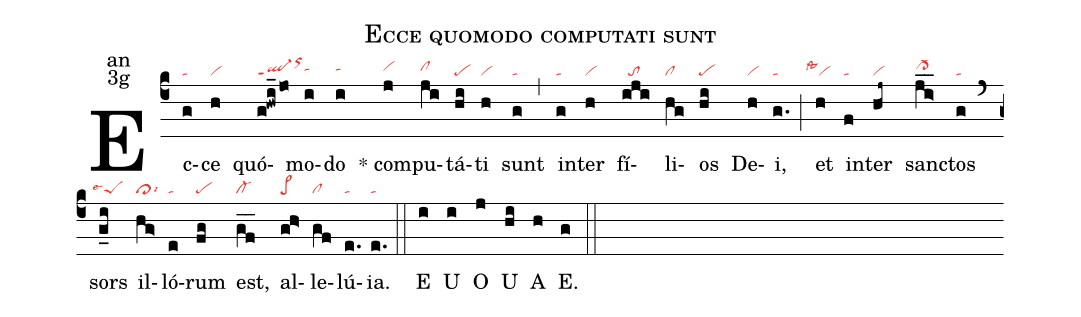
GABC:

name:Ecce quomodo computati sunt;
office-part:an;
mode:3g;
nabc-lines:1;
%%
(c4) Ec(g|ta)ce(h|vi) quó(g!hwi_/jo|ql-ppt1orhk)mo(i|tahh)do(i|tahh) <sp>*</sp> com(j|vihh)pu(ji|clhh)tá(hi|pe)ti(h|vi) sunt(g|ta) (,) in(g|ta)ter(h|vi) fí(iji|//to)li(hg|cl)os(hi|pe) De(h|vi)i,(g.|ta) (;) et(h|```vilssta1) in(f|ta)ter(hj~|vi) sanc(j_i>_|cl->hh)tos(g|ta) (`) sors(g_i|``peSlse4) il(hg>|cl>lsi6)ló(e|ta)rum(fg|pe) est,(g_f_|cl-) al(gh>|pe>)le(gf|cl)lú(e.|ta){ia}.(e.|ta) (::)
<eu>E(i) U(i) O(j) U(hi) A(h) E.</eu>(g) (::)
